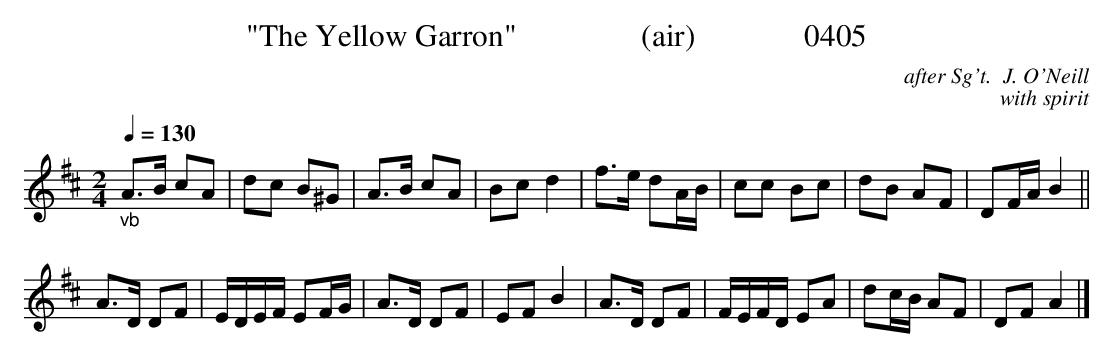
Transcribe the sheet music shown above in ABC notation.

X:1
T:"The Yellow Garron"                (air)              0405
C:after Sg't.  J. O'Neill
C:with spirit
Q:1/4=130
M:2/4
L:1/16
K:D
"_vb"A3B c2A2|d2c2 B2^G2|A3B c2A2|B2c2 d4|f3e d2AB|c2c2 B2c2|d2B2 A2F2|D2FA B4||
A3D D2F2|EDEF E2FG|A3D D2F2|E2F2 B4|A3D D2F2|FEFD E2A2|d2cB A2F2|D2F2 A4|]
